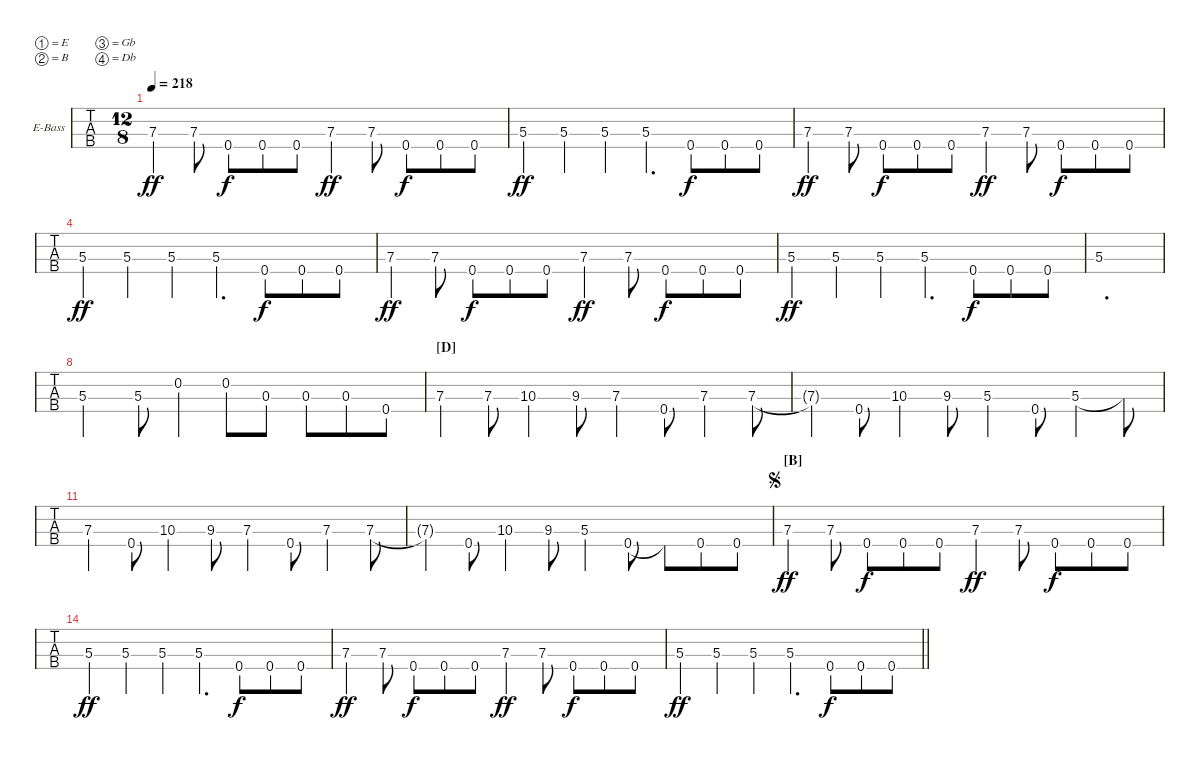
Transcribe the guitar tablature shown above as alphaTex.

\bracketExtendMode nobrackets
\firstSystemTrackNameOrientation horizontal
\otherSystemsTrackNameOrientation horizontal
\defaultBarNumberDisplay FirstOfSystem
\track ("Bass" "E-Bass") {instrument electricbassfinger}
\staff {tabs}
\tuning (E2 B1 Gb1 Db1)
\ts (12 8)
\tempo 218
\clef f4
\scale
0.27013
\ks g
7.3.4{dy ff} 7.3.8 0.4.8{dy f} 0.4.8 0.4.8 7.3.4{dy ff} 7.3.8 0.4.8{dy f} 0.4.8 0.4.8 |
\scale
0.22987 5.3.4{dy ff} 5.3.4 5.3.4 5.3.4{d} 0.4.8{dy f} 0.4.8 0.4.8 |
\scale
0.27013 7.3.4{dy ff} 7.3.8 0.4.8{dy f} 0.4.8 0.4.8 7.3.4{dy ff} 7.3.8 0.4.8{dy f} 0.4.8 0.4.8 |
\scale
0.22987 5.3.4{dy ff} 5.3.4 5.3.4 5.3.4{d} 0.4.8{dy f} 0.4.8 0.4.8 |
\scale
0.330684 7.3.4{dy ff} 7.3.8 0.4.8{dy f} 0.4.8 0.4.8 7.3.4{dy ff} 7.3.8 0.4.8{dy f} 0.4.8 0.4.8 |
\scale
0.281399 5.3.4{dy ff} 5.3.4 5.3.4 5.3.4{d} 0.4.8{dy f} 0.4.8 0.4.8 |
\scale
0.0953895 5.3.1{d} |
\scale
0.292528 5.3.2 5.3.8 0.2.4 0.2.8 0.3.8 0.3.8 0.3.8 0.4.8 |
\section ("D" "")
\scale
0.246719 7.3.4 7.3.8 10.3.4 9.3.8 7.3.4 0.4.8 7.3.4 7.3.8 |
\scale
0.246719 7.3{t}.4 0.4.8 10.3.4 9.3.8 5.3.4 0.4.8 5.3.4 5.3{t}.8 |
\scale
0.246719 7.3.4 0.4.8 10.3.4 9.3.8 7.3.4 0.4.8 7.3.4 7.3.8 |
\scale
0.259843 7.3{t}.4 0.4.8 10.3.4 9.3.8 5.3.4 0.4.8 0.4{t}.8 0.4.8 0.4.8 |
\section ("B" "")
\jump segno
\scale
0.27013 7.3.4{dy ff} 7.3.8 0.4.8{dy f} 0.4.8 0.4.8 7.3.4{dy ff} 7.3.8 0.4.8{dy f} 0.4.8 0.4.8 |
\scale
0.22987 5.3.4{dy ff} 5.3.4 5.3.4 5.3.4{d} 0.4.8{dy f} 0.4.8 0.4.8 |
\scale
0.27013 7.3.4{dy ff} 7.3.8 0.4.8{dy f} 0.4.8 0.4.8 7.3.4{dy ff} 7.3.8 0.4.8{dy f} 0.4.8 0.4.8 |
\scale
0.22987
\barLineRight lightlight
5.3.4{dy ff} 5.3.4 5.3.4 5.3.4{d} 0.4.8{dy f} 0.4.8 0.4.8
